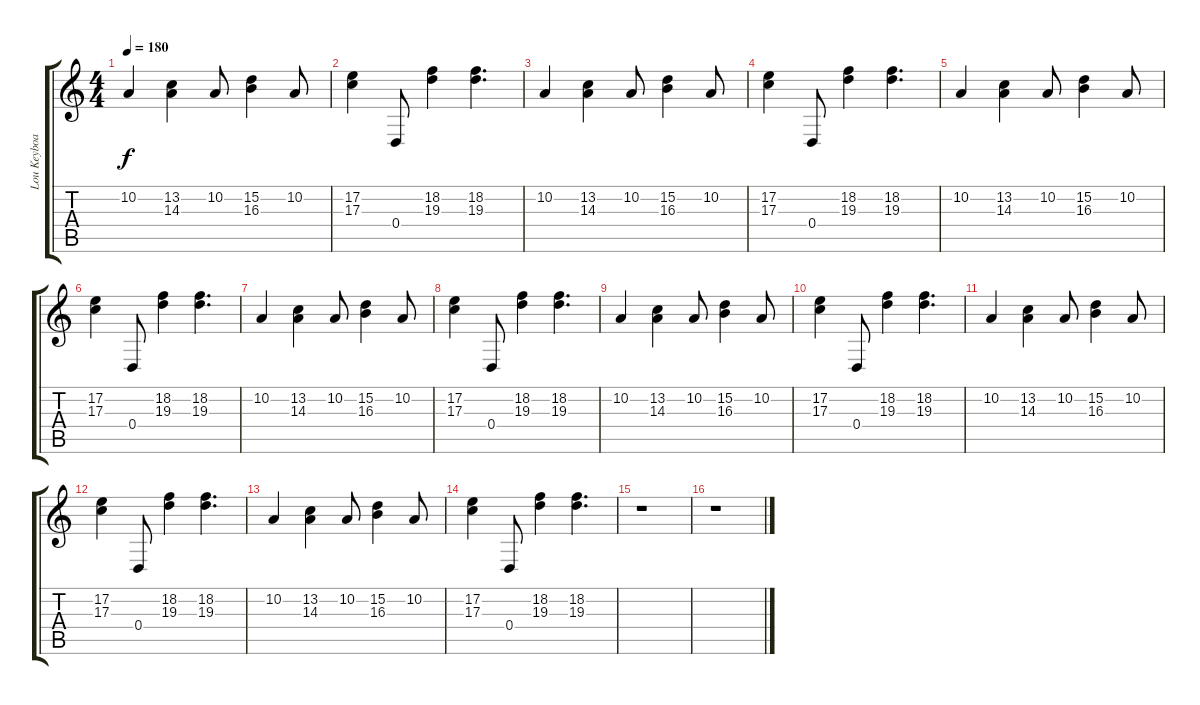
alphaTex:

\track ("Lou Keyboard" "Lou Keyboa") {instrument rockorgan bank 1}
\staff {score tabs}
\tuning (E4 B3 G3 D3 A2 E2) {hide}
\ts (4 4)
\tempo 180
\clef g2
\ks c
10.2.4{dy f volume 8 instrument rockorgan} (13.2 14.3).4 10.2.8 (15.2 16.3).4 10.2.8 |
(17.2 17.3).4 0.4.8 (18.2 19.3).4 (18.2 19.3).4{d} |
10.2.4{volume 8 instrument rockorgan} (13.2 14.3).4 10.2.8 (15.2 16.3).4 10.2.8 |
(17.2 17.3).4 0.4.8 (18.2 19.3).4 (18.2 19.3).4{d} |
10.2.4{volume 8 instrument rockorgan} (13.2 14.3).4 10.2.8 (15.2 16.3).4 10.2.8 |
(17.2 17.3).4 0.4.8 (18.2 19.3).4 (18.2 19.3).4{d} |
10.2.4{volume 8 instrument rockorgan} (13.2 14.3).4 10.2.8 (15.2 16.3).4 10.2.8 |
(17.2 17.3).4 0.4.8 (18.2 19.3).4 (18.2 19.3).4{d} |
10.2.4{volume 8 instrument rockorgan} (13.2 14.3).4 10.2.8 (15.2 16.3).4 10.2.8 |
(17.2 17.3).4 0.4.8 (18.2 19.3).4 (18.2 19.3).4{d} |
10.2.4{volume 8 instrument rockorgan} (13.2 14.3).4 10.2.8 (15.2 16.3).4 10.2.8 |
(17.2 17.3).4 0.4.8 (18.2 19.3).4 (18.2 19.3).4{d} |
10.2.4{volume 8 instrument rockorgan} (13.2 14.3).4 10.2.8 (15.2 16.3).4 10.2.8 |
(17.2 17.3).4 0.4.8 (18.2 19.3).4 (18.2 19.3).4{d} |
r.1 |
r.1
